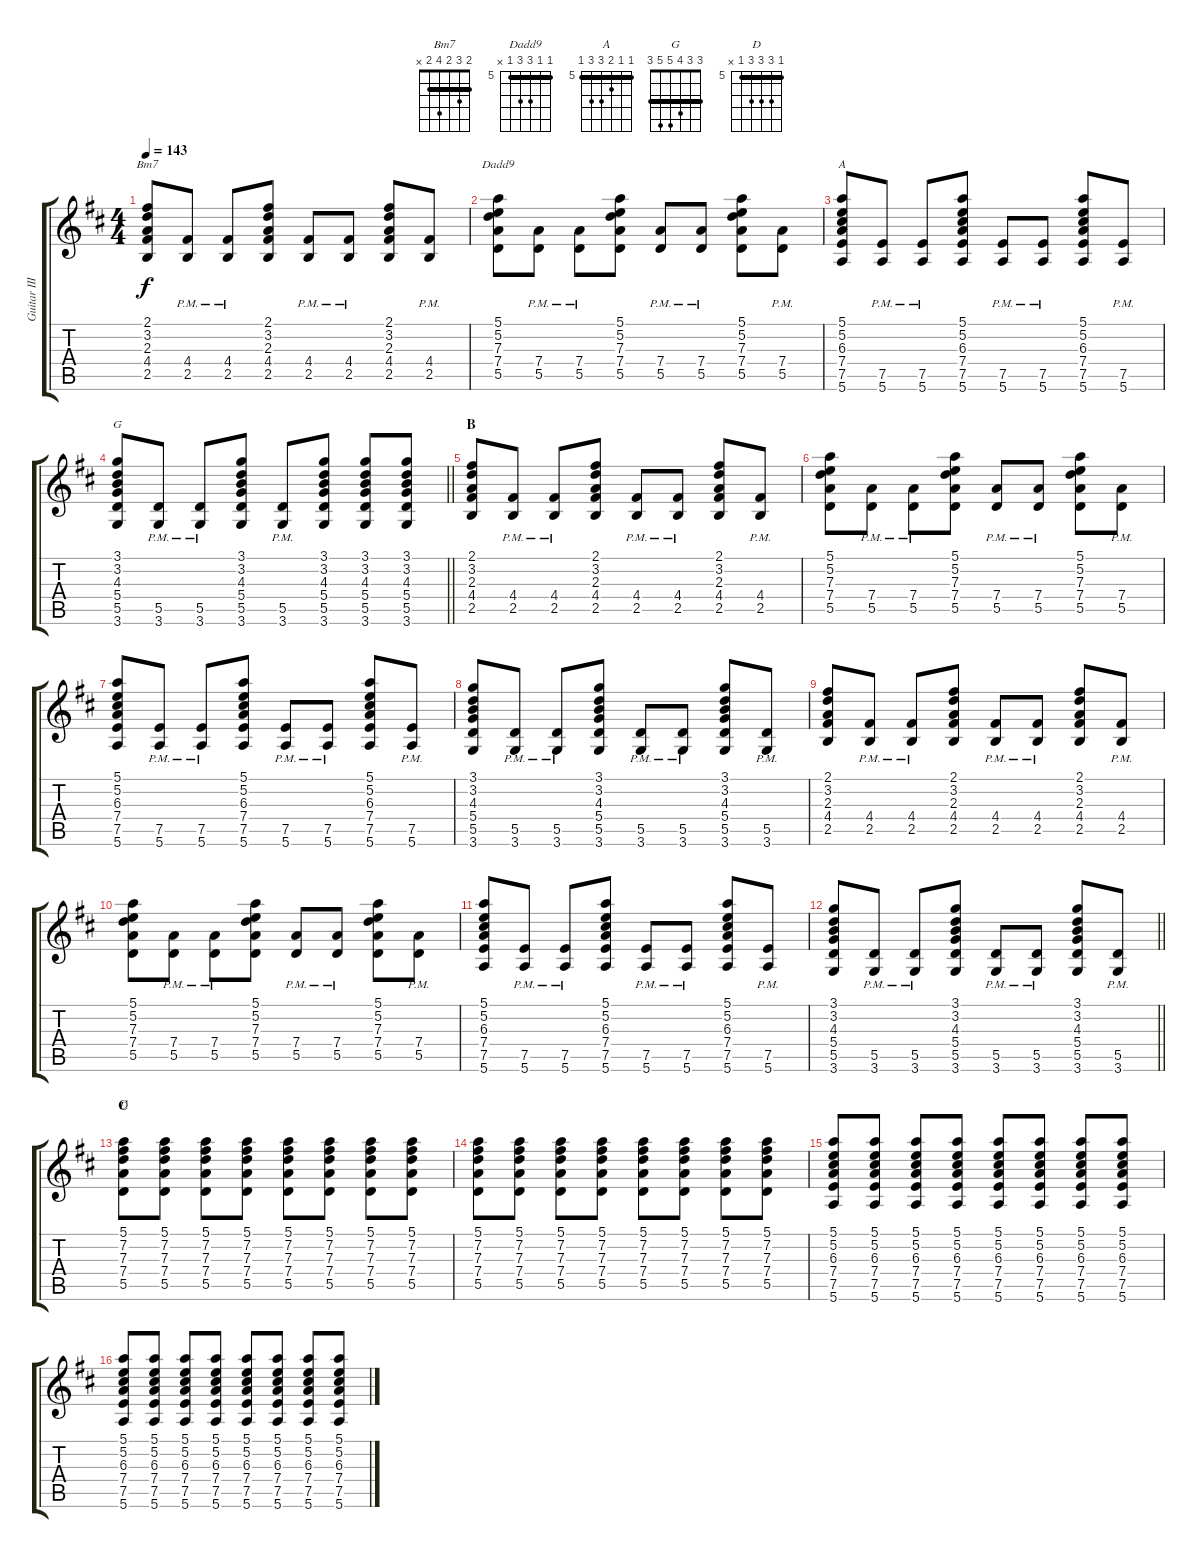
\track ("Guitar III" "Guitar III") {instrument acousticguitarsteel}
\staff {score tabs}
\tuning (E4 B3 G3 D3 A2 E2) {hide}
\chord ("Bm7" 2 3 2 4 2 x) {barre 2}
\chord ("Dadd9" 5 5 7 7 5 x) {firstfret 5 barre 5}
\chord ("A" 5 5 6 7 7 5) {firstfret 5 barre 5}
\chord ("G" 3 3 4 5 5 3) {barre 3}
\chord ("D" 5 7 7 7 5 x) {firstfret 5 barre 5}
\ts (4 4)
\tempo 143
\clef g2
\ks d
(2.1 3.2 2.3 4.4 2.5).8{ch "Bm7" dy f} (4.4{pm} 2.5{pm}).8 (4.4{pm} 2.5{pm}).8 (2.1 3.2 2.3 4.4 2.5).8 (4.4{pm} 2.5{pm}).8 (4.4{pm} 2.5{pm}).8 (2.1 3.2 2.3 4.4 2.5).8 (4.4{pm} 2.5{pm}).8 |
(5.1 5.2 7.3 7.4 5.5).8{ch "Dadd9"} (7.4{pm} 5.5{pm}).8 (7.4{pm} 5.5{pm}).8 (5.1 5.2 7.3 7.4 5.5).8 (7.4{pm} 5.5{pm}).8 (7.4{pm} 5.5{pm}).8 (5.1 5.2 7.3 7.4 5.5).8 (7.4{pm} 5.5{pm}).8 |
(5.1 5.2 6.3 7.4 7.5 5.6).8{ch "A"} (7.5{pm} 5.6).8 (7.5{pm} 5.6).8 (5.1 5.2 6.3 7.4 7.5 5.6).8 (7.5{pm} 5.6).8 (7.5{pm} 5.6).8 (5.1 5.2 6.3 7.4 7.5 5.6).8 (7.5{pm} 5.6).8 |
\barLineRight lightlight
(3.1 3.2 4.3 5.4 5.5 3.6).8{ch "G"} (5.5{pm} 3.6).8 (5.5{pm} 3.6).8 (3.1 3.2 4.3 5.4 5.5 3.6).8 (5.5{pm} 3.6).8 (3.1 3.2 4.3 5.4 5.5 3.6).8 (3.1 3.2 4.3 5.4 5.5 3.6).8 (3.1 3.2 4.3 5.4 5.5 3.6).8 |
\section ("" "B")
(2.1 3.2 2.3 4.4 2.5).8 (4.4{pm} 2.5{pm}).8 (4.4{pm} 2.5{pm}).8 (2.1 3.2 2.3 4.4 2.5).8 (4.4{pm} 2.5{pm}).8 (4.4{pm} 2.5{pm}).8 (2.1 3.2 2.3 4.4 2.5).8 (4.4{pm} 2.5{pm}).8 |
(5.1 5.2 7.3 7.4 5.5).8 (7.4{pm} 5.5{pm}).8 (7.4{pm} 5.5{pm}).8 (5.1 5.2 7.3 7.4 5.5).8 (7.4{pm} 5.5{pm}).8 (7.4{pm} 5.5{pm}).8 (5.1 5.2 7.3 7.4 5.5).8 (7.4{pm} 5.5{pm}).8 |
(5.1 5.2 6.3 7.4 7.5 5.6).8 (7.5{pm} 5.6).8 (7.5{pm} 5.6).8 (5.1 5.2 6.3 7.4 7.5 5.6).8 (7.5{pm} 5.6).8 (7.5{pm} 5.6).8 (5.1 5.2 6.3 7.4 7.5 5.6).8 (7.5{pm} 5.6).8 |
(3.1 3.2 4.3 5.4 5.5 3.6).8 (5.5{pm} 3.6).8 (5.5{pm} 3.6).8 (3.1 3.2 4.3 5.4 5.5 3.6).8 (5.5{pm} 3.6).8 (5.5{pm} 3.6).8 (3.1 3.2 4.3 5.4 5.5 3.6).8 (5.5{pm} 3.6).8 |
(2.1 3.2 2.3 4.4 2.5).8 (4.4{pm} 2.5{pm}).8 (4.4{pm} 2.5{pm}).8 (2.1 3.2 2.3 4.4 2.5).8 (4.4{pm} 2.5{pm}).8 (4.4{pm} 2.5{pm}).8 (2.1 3.2 2.3 4.4 2.5).8 (4.4{pm} 2.5{pm}).8 |
(5.1 5.2 7.3 7.4 5.5).8 (7.4{pm} 5.5{pm}).8 (7.4{pm} 5.5{pm}).8 (5.1 5.2 7.3 7.4 5.5).8 (7.4{pm} 5.5{pm}).8 (7.4{pm} 5.5{pm}).8 (5.1 5.2 7.3 7.4 5.5).8 (7.4{pm} 5.5{pm}).8 |
(5.1 5.2 6.3 7.4 7.5 5.6).8 (7.5{pm} 5.6).8 (7.5{pm} 5.6).8 (5.1 5.2 6.3 7.4 7.5 5.6).8 (7.5{pm} 5.6).8 (7.5{pm} 5.6).8 (5.1 5.2 6.3 7.4 7.5 5.6).8 (7.5{pm} 5.6).8 |
\barLineRight lightlight
(3.1 3.2 4.3 5.4 5.5 3.6).8 (5.5{pm} 3.6).8 (5.5{pm} 3.6).8 (3.1 3.2 4.3 5.4 5.5 3.6).8 (5.5{pm} 3.6).8 (5.5{pm} 3.6).8 (3.1 3.2 4.3 5.4 5.5 3.6).8 (5.5{pm} 3.6).8 |
\section ("" "C")
(5.1 7.2 7.3 7.4 5.5).8{ch "D"} (5.1 7.2 7.3 7.4 5.5).8 (5.1 7.2 7.3 7.4 5.5).8 (5.1 7.2 7.3 7.4 5.5).8 (5.1 7.2 7.3 7.4 5.5).8 (5.1 7.2 7.3 7.4 5.5).8 (5.1 7.2 7.3 7.4 5.5).8 (5.1 7.2 7.3 7.4 5.5).8 |
(5.1 7.2 7.3 7.4 5.5).8 (5.1 7.2 7.3 7.4 5.5).8 (5.1 7.2 7.3 7.4 5.5).8 (5.1 7.2 7.3 7.4 5.5).8 (5.1 7.2 7.3 7.4 5.5).8 (5.1 7.2 7.3 7.4 5.5).8 (5.1 7.2 7.3 7.4 5.5).8 (5.1 7.2 7.3 7.4 5.5).8 |
(5.1 5.2 6.3 7.4 7.5 5.6).8 (5.1 5.2 6.3 7.4 7.5 5.6).8 (5.1 5.2 6.3 7.4 7.5 5.6).8 (5.1 5.2 6.3 7.4 7.5 5.6).8 (5.1 5.2 6.3 7.4 7.5 5.6).8 (5.1 5.2 6.3 7.4 7.5 5.6).8 (5.1 5.2 6.3 7.4 7.5 5.6).8 (5.1 5.2 6.3 7.4 7.5 5.6).8 |
(5.1 5.2 6.3 7.4 7.5 5.6).8 (5.1 5.2 6.3 7.4 7.5 5.6).8 (5.1 5.2 6.3 7.4 7.5 5.6).8 (5.1 5.2 6.3 7.4 7.5 5.6).8 (5.1 5.2 6.3 7.4 7.5 5.6).8 (5.1 5.2 6.3 7.4 7.5 5.6).8 (5.1 5.2 6.3 7.4 7.5 5.6).8 (5.1 5.2 6.3 7.4 7.5 5.6).8
